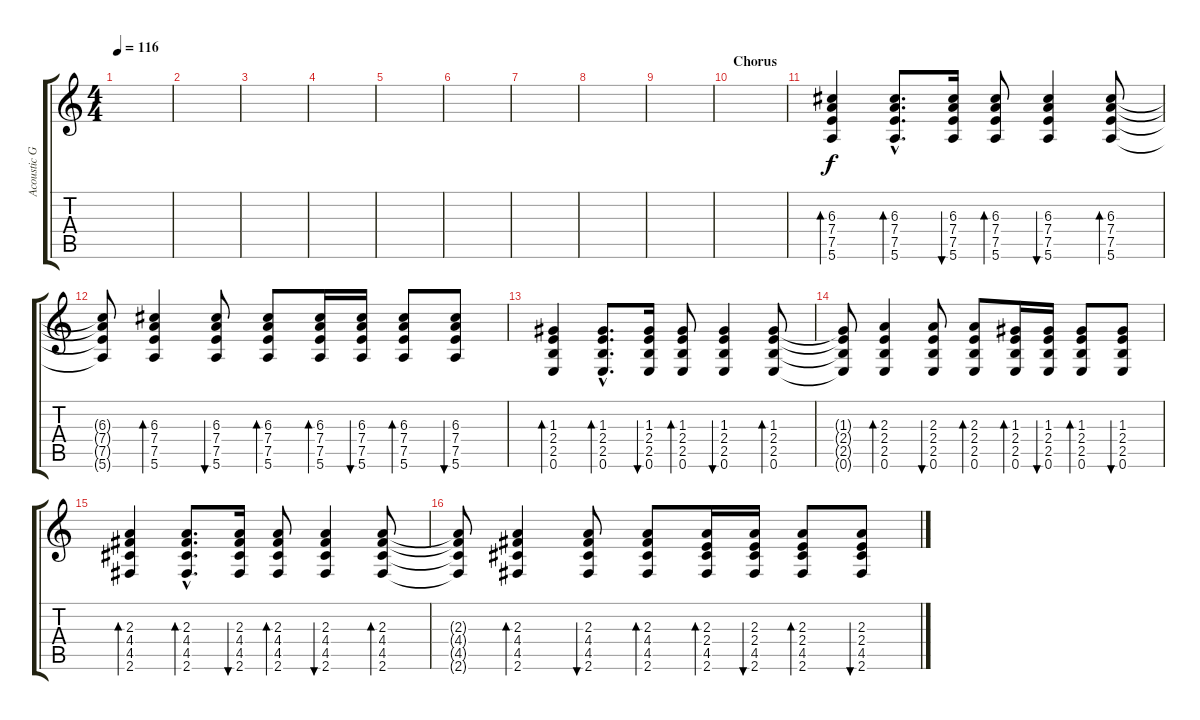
\track ("Acoustic Guitar" "Acoustic G") {instrument acousticguitarsteel}
\staff {score tabs}
\tuning (E4 B3 G3 D3 A2 E2) {hide}
\ts (4 4)
\tempo 116
\clef g2
\ks c
|
|
|
|
|
|
|
|
|
\section ("" "Chorus")
|
(6.3 7.4 7.5 5.6).4{bd 30} (6.3{hac} 7.4{hac} 7.5{hac} 5.6{hac}).8{d bd 30} (6.3 7.4 7.5 5.6).16{bu 30} (6.3 7.4 7.5 5.6).8{bd 30} (6.3 7.4 7.5 5.6).4{bu 30} (6.3 7.4 7.5 5.6).8{bd 30} |
(6.3{t} 7.4{t} 7.5{t} 5.6{t}).8 (6.3 7.4 7.5 5.6).4{bd 30} (6.3 7.4 7.5 5.6).8{bu 30} (6.3 7.4 7.5 5.6).8{bd 30} (6.3 7.4 7.5 5.6).16{bd 30} (6.3 7.4 7.5 5.6).16{bu 30} (6.3 7.4 7.5 5.6).8{bd 30} (6.3 7.4 7.5 5.6).8{bu 30} |
(1.3 2.4 2.5 0.6).4{bd 30} (1.3{hac} 2.4{hac} 2.5{hac} 0.6{hac}).8{d bd 30} (1.3 2.4 2.5 0.6).16{bu 30} (1.3 2.4 2.5 0.6).8{bd 30} (1.3 2.4 2.5 0.6).4{bu 30} (1.3 2.4 2.5 0.6).8{bd 30} |
(1.3{t} 2.4{t} 2.5{t} 0.6{t}).8 (2.3 2.4 2.5 0.6).4{bd 30} (2.3 2.4 2.5 0.6).8{bu 30} (2.3 2.4 2.5 0.6).8{bd 30} (1.3 2.4 2.5 0.6).16{bd 30} (1.3 2.4 2.5 0.6).16{bu 30} (1.3 2.4 2.5 0.6).8{bd 30} (1.3 2.4 2.5 0.6).8{bu 30} |
(2.3 4.4 4.5 2.6).4{bd 30} (2.3{hac} 4.4{hac} 4.5{hac} 2.6{hac}).8{d bd 30} (2.3 4.4 4.5 2.6).16{bu 30} (2.3 4.4 4.5 2.6).8{bd 30} (2.3 4.4 4.5 2.6).4{bu 30} (2.3 4.4 4.5 2.6).8{bd 30} |
(2.3{t} 4.4{t} 4.5{t} 2.6{t}).8 (2.3 4.4 4.5 2.6).4{bd 30} (2.3 4.4 4.5 2.6).8{bu 30} (2.3 4.4 4.5 2.6).8{bd 30} (2.3 2.4 4.5 2.6).16{bd 30} (2.3 2.4 4.5 2.6).16{bu 30} (2.3 2.4 4.5 2.6).8{bd 30} (2.3 2.4 4.5 2.6).8{bu 30}
